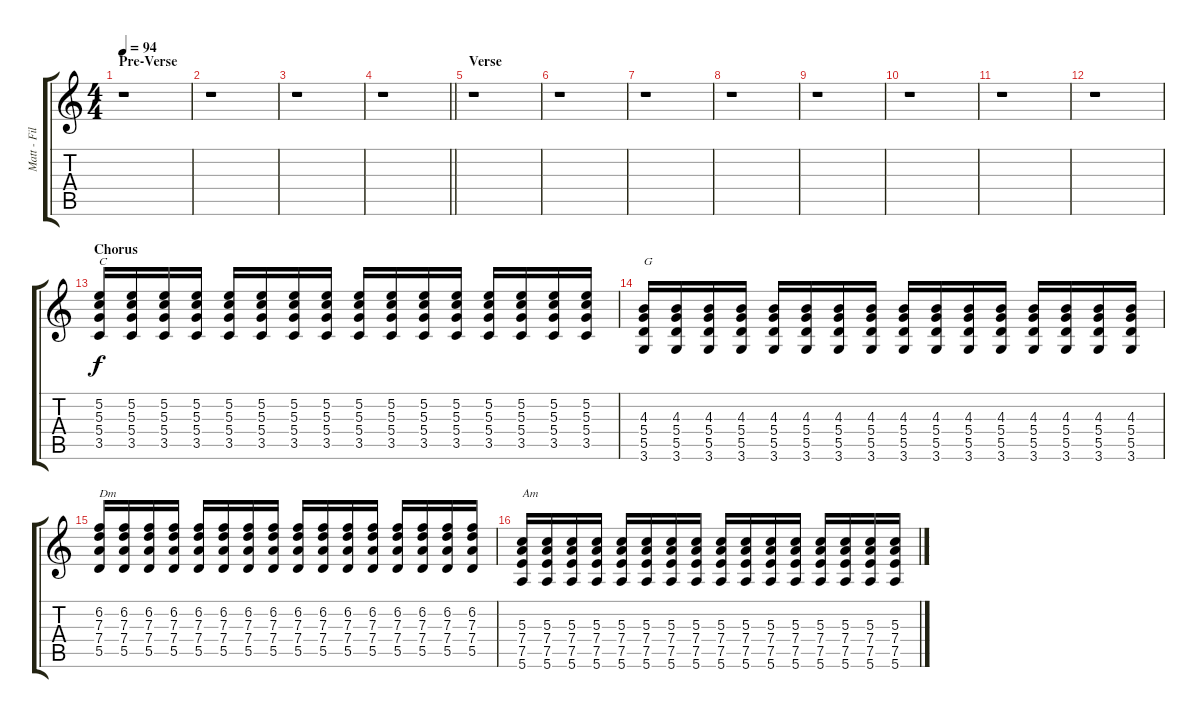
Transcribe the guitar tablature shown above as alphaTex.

\track ("Matt - Fills" "Matt - Fil") {instrument distortionguitar}
\staff {score tabs}
\tuning (E4 B3 G3 D3 A2 E2) {hide}
\ts (4 4)
\section ("" "Pre-Verse")
\tempo 94
\clef g2
\ks c
r.1{dy p} |
r.1 |
r.1 |
\barLineRight lightlight
r.1 |
\section ("" "Verse")
r.1 |
r.1 |
r.1 |
r.1 |
r.1 |
r.1 |
r.1 |
r.1 |
\section ("" "Chorus")
(5.2 5.3 5.4 3.5).16{txt "C" dy f} (5.2 5.3 5.4 3.5).16 (5.2 5.3 5.4 3.5).16 (5.2 5.3 5.4 3.5).16 (5.2 5.3 5.4 3.5).16 (5.2 5.3 5.4 3.5).16 (5.2 5.3 5.4 3.5).16 (5.2 5.3 5.4 3.5).16 (5.2 5.3 5.4 3.5).16 (5.2 5.3 5.4 3.5).16 (5.2 5.3 5.4 3.5).16 (5.2 5.3 5.4 3.5).16 (5.2 5.3 5.4 3.5).16 (5.2 5.3 5.4 3.5).16 (5.2 5.3 5.4 3.5).16 (5.2 5.3 5.4 3.5).16 |
(4.3 5.4 5.5 3.6).16{txt "G"} (4.3 5.4 5.5 3.6).16 (4.3 5.4 5.5 3.6).16 (4.3 5.4 5.5 3.6).16 (4.3 5.4 5.5 3.6).16 (4.3 5.4 5.5 3.6).16 (4.3 5.4 5.5 3.6).16 (4.3 5.4 5.5 3.6).16 (4.3 5.4 5.5 3.6).16 (4.3 5.4 5.5 3.6).16 (4.3 5.4 5.5 3.6).16 (4.3 5.4 5.5 3.6).16 (4.3 5.4 5.5 3.6).16 (4.3 5.4 5.5 3.6).16 (4.3 5.4 5.5 3.6).16 (4.3 5.4 5.5 3.6).16 |
(6.2 7.3 7.4 5.5).16{txt "Dm"} (6.2 7.3 7.4 5.5).16 (6.2 7.3 7.4 5.5).16 (6.2 7.3 7.4 5.5).16 (6.2 7.3 7.4 5.5).16 (6.2 7.3 7.4 5.5).16 (6.2 7.3 7.4 5.5).16 (6.2 7.3 7.4 5.5).16 (6.2 7.3 7.4 5.5).16 (6.2 7.3 7.4 5.5).16 (6.2 7.3 7.4 5.5).16 (6.2 7.3 7.4 5.5).16 (6.2 7.3 7.4 5.5).16 (6.2 7.3 7.4 5.5).16 (6.2 7.3 7.4 5.5).16 (6.2 7.3 7.4 5.5).16 |
(5.3 7.4 7.5 5.6).16{txt "Am"} (5.3 7.4 7.5 5.6).16 (5.3 7.4 7.5 5.6).16 (5.3 7.4 7.5 5.6).16 (5.3 7.4 7.5 5.6).16 (5.3 7.4 7.5 5.6).16 (5.3 7.4 7.5 5.6).16 (5.3 7.4 7.5 5.6).16 (5.3 7.4 7.5 5.6).16 (5.3 7.4 7.5 5.6).16 (5.3 7.4 7.5 5.6).16 (5.3 7.4 7.5 5.6).16 (5.3 7.4 7.5 5.6).16 (5.3 7.4 7.5 5.6).16 (5.3 7.4 7.5 5.6).16 (5.3 7.4 7.5 5.6).16
